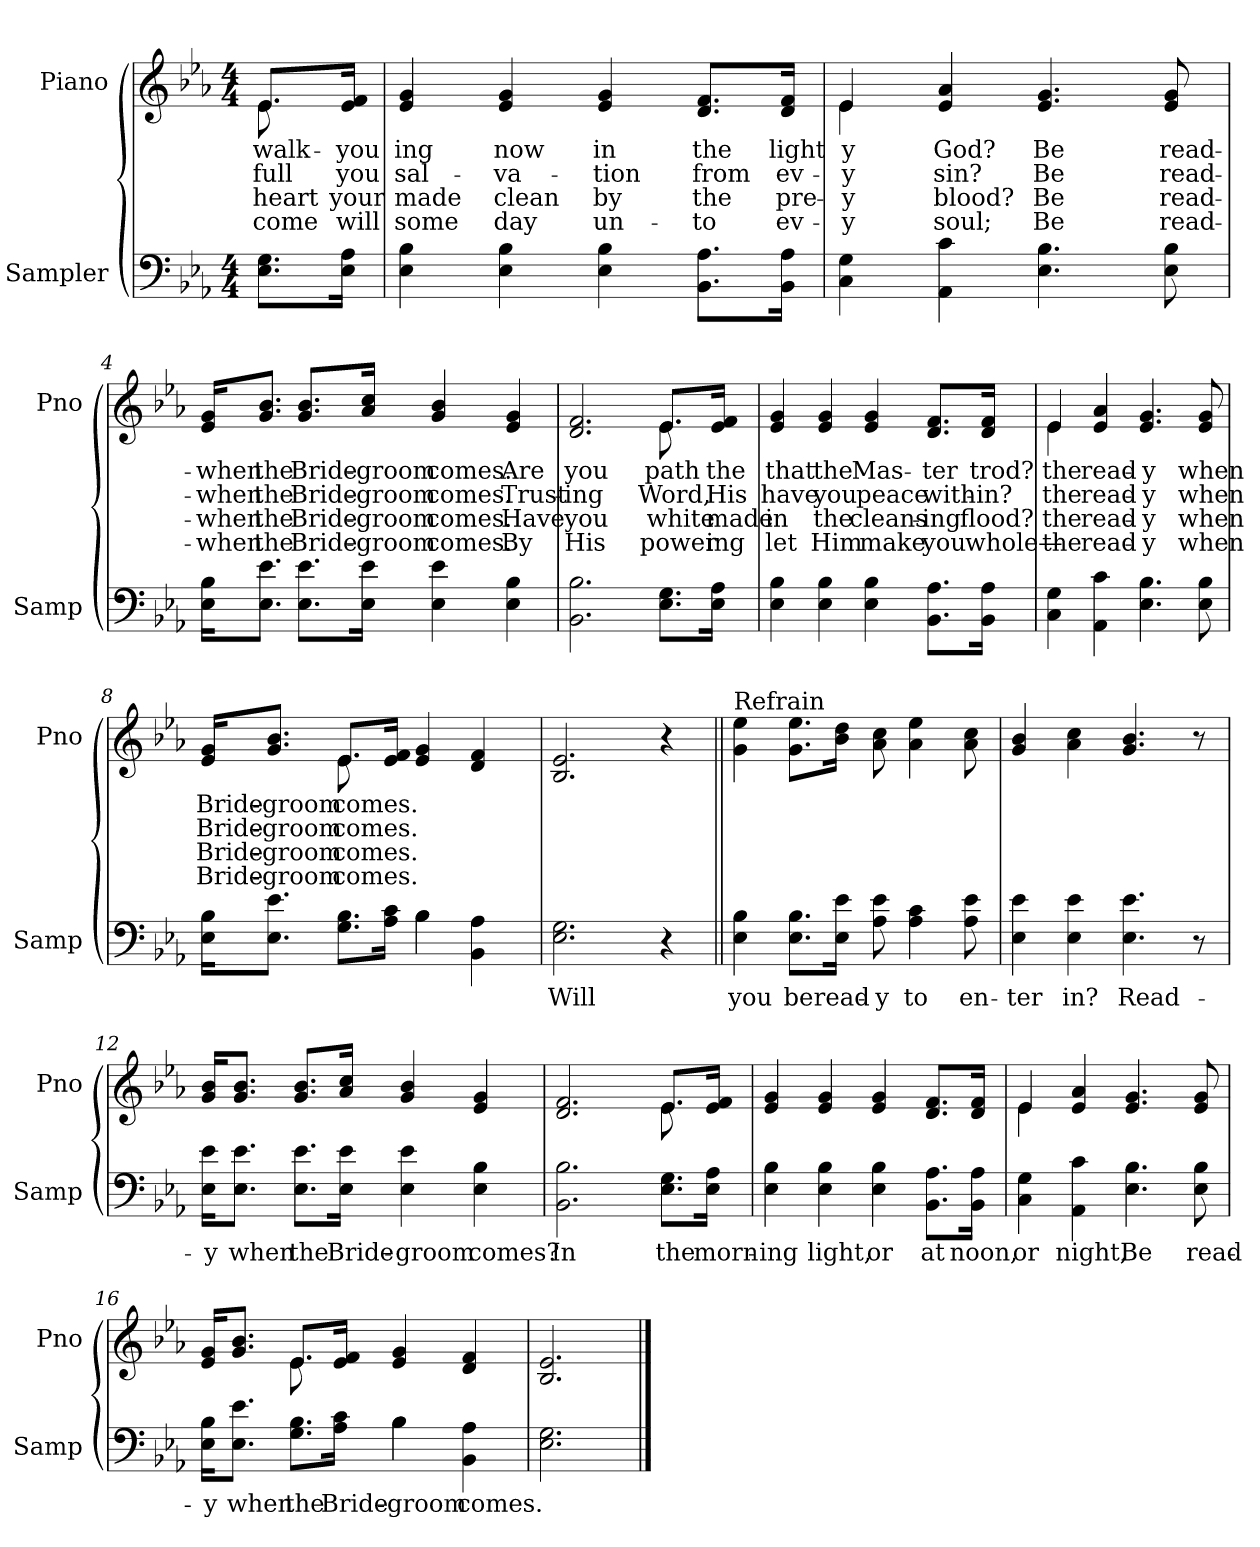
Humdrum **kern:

**kern	**text	**kern	**text	**text	**text	**text
*part2	*part2	*part1	*part1	*part1	*part1	*part1
*staff2	*staff2	*staff1	*staff1	*staff1	*staff1	*staff1
*I"Sampler	*	*I"Piano	*	*	*	*
*I'Samp	*	*I'Pno	*	*	*	*
*clefF4	*	*clefG2	*	*	*	*
*k[b-e-a-]	*	*k[b-e-a-]	*	*	*	*
*E-:	*	*E-:	*	*	*	*
*M4/4	*	*M4/4	*	*	*	*
=1	=1	=1	=1	=1	=1	=1
*	*	*^	*	*	*	*
8.E-\ 8.G\L	.	8.e-/L	8.e-	walk-	full	heart	come
16E-\ 16A-\Jk	.	16e-/ 16f/Jk	16ryy	you	you	your	will
*	*	*v	*v	*	*	*	*
=2	=2	=2	=2	=2	=2	=2
4E- 4B-	.	4e- 4g	-ing	sal-	made	some
4E- 4B-	.	4e- 4g	now	-va-	clean	day
4E- 4B-	.	4e- 4g	in	-tion	by	un-
8.BB-\ 8.A-\L	.	8.d/ 8.f/L	the	from	the	-to
16BB-\ 16A-\Jk	.	16d/ 16f/Jk	light	ev-	pre-	ev-
=3	=3	=3	=3	=3	=3	=3
*	*	*^	*	*	*	*
4C 4G	.	4e-/	4e-	-y	-y	-y	-y
4AA- 4c	.	4e- 4a-	2.ryy	God?	sin?	blood?	soul;
4.E- 4.B-	.	4.e- 4.g	.	Be	Be	Be	Be
8E- 8B-	.	8e- 8g	.	read-	read-	read-	read-
*	*	*v	*v	*	*	*	*
=4	=4	=4	=4	=4	=4	=4
16E-\ 16B-\KL	.	16e-/ 16g/KL	when	when	when	when
8.E-\ 8.e-\J	.	8.g/ 8.b-/J	the	the	the	the
8.E-\ 8.e-\L	.	8.g/ 8.b-/L	Bride-	Bride-	Bride-	Bride-
16E-\ 16e-\Jk	.	16a-/ 16cc/Jk	-groom	-groom	-groom	-groom
4E- 4e-	.	4g 4b-	comes.	comes.	comes.	comes.
4E- 4B-	.	4e- 4g	Are	Trust-	Have	By
=5	=5	=5	=5	=5	=5	=5
*	*	*^	*	*	*	*
2.BB- 2.B-	.	2.d 2.f	2.ryy	you	-ing	you	His
8.E-\ 8.G\L	.	8.e-/L	8.e-	path	Word,	white	power
16E-\ 16A-\Jk	.	16e-/ 16f/Jk	16ryy	the	His	made	-ing
*	*	*v	*v	*	*	*	*
=6	=6	=6	=6	=6	=6	=6
4E- 4B-	.	4e- 4g	that	have	in	let
4E- 4B-	.	4e- 4g	the	you	the	Him
4E- 4B-	.	4e- 4g	Mas-	peace	cleans-	make
8.BB-\ 8.A-\L	.	8.d/ 8.f/L	-ter	with-	-ing	you
16BB-\ 16A-\Jk	.	16d/ 16f/Jk	trod?	-in?	flood?	whole—
=7	=7	=7	=7	=7	=7	=7
*	*	*^	*	*	*	*
4C 4G	.	4e-/	4e-	the	the	the	the
4AA- 4c	.	4e- 4a-	2.ryy	read-	read-	read-	read-
4.E- 4.B-	.	4.e- 4.g	.	-y	-y	-y	-y
8E- 8B-	.	8e- 8g	.	when	when	when	when
=8	=8	=8	=8	=8	=8	=8	=8
*^	*	*	*	*	*	*	*
16E-\ 16B-\KL	2ryy	.	16e-/ 16g/KL	4ryy	Bride-	Bride-	Bride-	Bride-
8.E-\ 8.e-\J	.	.	8.g/ 8.b-/J	.	-groom	-groom	-groom	-groom
8.G\ 8.B-\L	.	.	8.e-/L	8.e-	comes.	comes.	comes.	comes.
16A-\ 16c\Jk	.	.	16e-/ 16f/Jk	2ryy	.	.	.	.
4B-\	4B-	.	4e- 4g	.	.	.	.	.
4BB- 4A-	4ryy	.	4d 4f	.	.	.	.	.
.	.	.	.	16ryy	.	.	.	.
*v	*v	*	*	*	*	*	*	*
*	*	*v	*v	*	*	*	*
=9	=9	=9	=9	=9	=9	=9
2.E- 2.G	Will	2.B- 2.e-	.	.	.	.
4r	.	4r	.	.	.	.
=10||	=10||	=10||	=10||	=10||	=10||	=10||
!	!	!LO:TX:t=Refrain	!	!	!	!
4E- 4B-	you	4g 4ee-	.	.	.	.
8.E-\ 8.B-\L	be	8.g\ 8.ee-\L	.	.	.	.
16E-\ 16e-\Jk	read-	16b-\ 16dd\Jk	.	.	.	.
8A- 8e-	-y	8a- 8cc	.	.	.	.
4A- 4c	to	4a- 4ee-	.	.	.	.
8A- 8e-	en-	8a- 8cc	.	.	.	.
=11	=11	=11	=11	=11	=11	=11
4E- 4e-	-ter	4g 4b-	.	.	.	.
4E- 4e-	in?	4a- 4cc	.	.	.	.
4.E- 4.e-	Read-	4.g 4.b-	.	.	.	.
8r	.	8r	.	.	.	.
=12	=12	=12	=12	=12	=12	=12
16E-\ 16e-\KL	-y	16g/ 16b-/KL	.	.	.	.
8.E-\ 8.e-\J	when	8.g/ 8.b-/J	.	.	.	.
8.E-\ 8.e-\L	the	8.g/ 8.b-/L	.	.	.	.
16E-\ 16e-\Jk	Bride-	16a-/ 16cc/Jk	.	.	.	.
4E- 4e-	-groom	4g 4b-	.	.	.	.
4E- 4B-	comes?	4e- 4g	.	.	.	.
=13	=13	=13	=13	=13	=13	=13
*	*	*^	*	*	*	*
2.BB- 2.B-	In	2.d 2.f	2.ryy	.	.	.	.
8.E-\ 8.G\L	the	8.e-/L	8.e-	.	.	.	.
16E-\ 16A-\Jk	morn-	16e-/ 16f/Jk	16ryy	.	.	.	.
*	*	*v	*v	*	*	*	*
=14	=14	=14	=14	=14	=14	=14
4E- 4B-	-ing	4e- 4g	.	.	.	.
4E- 4B-	light,	4e- 4g	.	.	.	.
4E- 4B-	or	4e- 4g	.	.	.	.
8.BB-\ 8.A-\L	at	8.d/ 8.f/L	.	.	.	.
16BB-\ 16A-\Jk	noon,	16d/ 16f/Jk	.	.	.	.
=15	=15	=15	=15	=15	=15	=15
*	*	*^	*	*	*	*
4C 4G	or	4e-/	4e-	.	.	.	.
4AA- 4c	night,	4e- 4a-	2.ryy	.	.	.	.
4.E- 4.B-	Be	4.e- 4.g	.	.	.	.	.
8E- 8B-	read-	8e- 8g	.	.	.	.	.
=16	=16	=16	=16	=16	=16	=16	=16
*^	*	*	*	*	*	*	*
16E-\ 16B-\KL	2ryy	-y	16e-/ 16g/KL	4ryy	.	.	.	.
8.E-\ 8.e-\J	.	when	8.g/ 8.b-/J	.	.	.	.	.
8.G\ 8.B-\L	.	the	8.e-/L	8.e-	.	.	.	.
16A-\ 16c\Jk	.	Bride-	16e-/ 16f/Jk	2ryy	.	.	.	.
4B-\	4B-	-groom	4e- 4g	.	.	.	.	.
4BB- 4A-	4ryy	comes.	4d 4f	.	.	.	.	.
.	.	.	.	16ryy	.	.	.	.
*v	*v	*	*	*	*	*	*	*
*	*	*v	*v	*	*	*	*
=17	=17	=17	=17	=17	=17	=17
2.E- 2.G	.	2.B- 2.e-	.	.	.	.
==	==	==	==	==	==	==
*-	*-	*-	*-	*-	*-	*-
